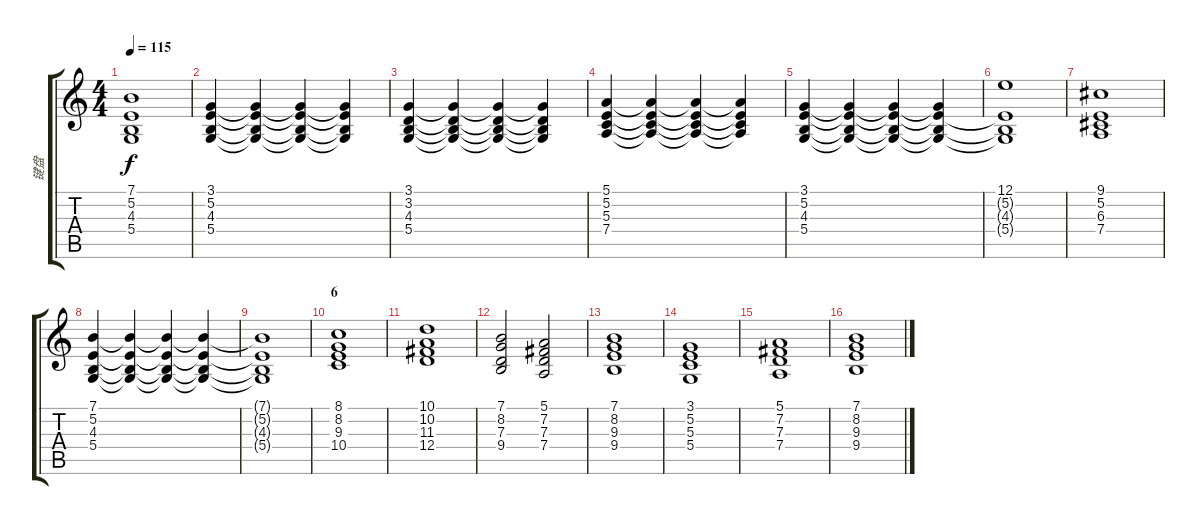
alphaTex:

\track ("键盘" "键盘") {instrument synthstrings1}
\staff {score tabs}
\tuning (E4 B3 G3 D3 A2 E2) {hide}
\ts (4 4)
\tempo 115
\clef g2
\ks c
(7.1{t} 5.2{t} 4.3{t} 5.4{t}).1{dy f} |
(3.1 5.2 4.3 5.4).4 (3.1{t} 5.2{t} 4.3{t} 5.4{t}).4 (3.1{t} 5.2{t} 4.3{t} 5.4{t}).4 (3.1{t} 5.2{t} 4.3{t} 5.4{t}).4 |
(3.1 3.2 4.3 5.4).4 (3.1{t} 3.2{t} 4.3{t} 5.4{t}).4 (3.1{t} 3.2{t} 4.3{t} 5.4{t}).4 (3.1{t} 3.2{t} 4.3{t} 5.4{t}).4 |
(5.1 5.2 5.3 7.4).4 (5.1{t} 5.2{t} 5.3{t} 7.4{t}).4 (5.1{t} 5.2{t} 5.3{t} 7.4{t}).4 (5.1{t} 5.2{t} 5.3{t} 7.4{t}).4 |
(3.1 5.2 4.3 5.4).4 (3.1{t} 5.2{t} 4.3{t} 5.4{t}).4 (3.1{t} 5.2{t} 4.3{t} 5.4{t}).4 (3.1{t} 5.2{t} 4.3{t} 5.4{t}).4 |
(12.1 5.2{t} 4.3{t} 5.4{t}).1 |
(9.1 5.2 6.3 7.4).1 |
(7.1 5.2 4.3 5.4).4 (7.1{t} 5.2{t} 4.3{t} 5.4{t}).4 (7.1{t} 5.2{t} 4.3{t} 5.4{t}).4 (7.1{t} 5.2{t} 4.3{t} 5.4{t}).4 |
(7.1{t} 5.2{t} 4.3{t} 5.4{t}).1 |
\section ("" "6")
(8.1 8.2 9.3 10.4).1 |
(10.1 10.2 11.3 12.4).1 |
(7.1 8.2 7.3 9.4).2 (5.1 7.2 7.3 7.4).2 |
(7.1 8.2 9.3 9.4).1 |
(3.1 5.2 5.3 5.4).1 |
(5.1 7.2 7.3 7.4).1 |
(7.1 8.2 9.3 9.4).1
